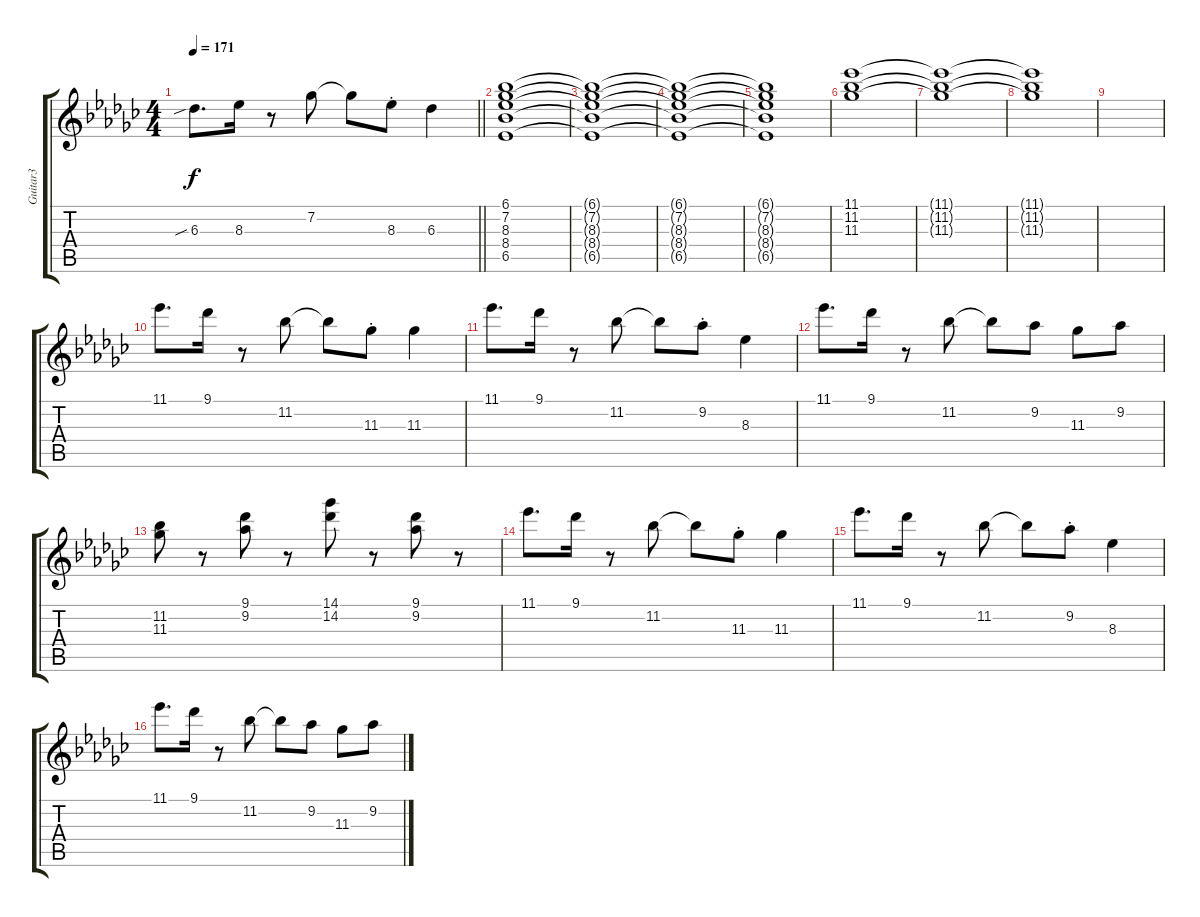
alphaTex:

\track ("Guitar3" "Guitar3") {instrument distortionguitar}
\staff {score tabs}
\tuning (E4 B3 G3 D3 A2 E2) {hide}
\ts (4 4)
\tempo 171
\clef g2
\barLineRight lightlight
\ks gb
6.3{sib}.8{d dy f} 8.3.16 r.8 7.2.8 7.2{t}.8 8.3{st}.8 6.3.4 |
(6.1 7.2 8.3 8.4 6.5).1 |
(6.1{t} 7.2{t} 8.3{t} 8.4{t} 6.5{t}).1 |
(6.1{t} 7.2{t} 8.3{t} 8.4{t} 6.5{t}).1 |
(6.1{t} 7.2{t} 8.3{t} 8.4{t} 6.5{t}).1 |
(11.1 11.2 11.3).1 |
(11.1{t} 11.2{t} 11.3{t}).1 |
(11.1{t} 11.2{t} 11.3{t}).1 |
|
11.1.8{d} 9.1.16 r.8 11.2.8 11.2{t}.8 11.3{st}.8 11.3.4 |
11.1.8{d} 9.1.16 r.8 11.2.8 11.2{t}.8 9.2{st}.8 8.3.4 |
11.1.8{d} 9.1.16 r.8 11.2.8 11.2{t}.8 9.2.8 11.3.8 9.2.8 |
(11.2 11.3).8 r.8 (9.1 9.2).8 r.8 (14.1 14.2).8 r.8 (9.1 9.2).8 r.8 |
11.1.8{d} 9.1.16 r.8 11.2.8 11.2{t}.8 11.3{st}.8 11.3.4 |
11.1.8{d} 9.1.16 r.8 11.2.8 11.2{t}.8 9.2{st}.8 8.3.4 |
11.1.8{d} 9.1.16 r.8 11.2.8 11.2{t}.8 9.2.8 11.3.8 9.2.8
